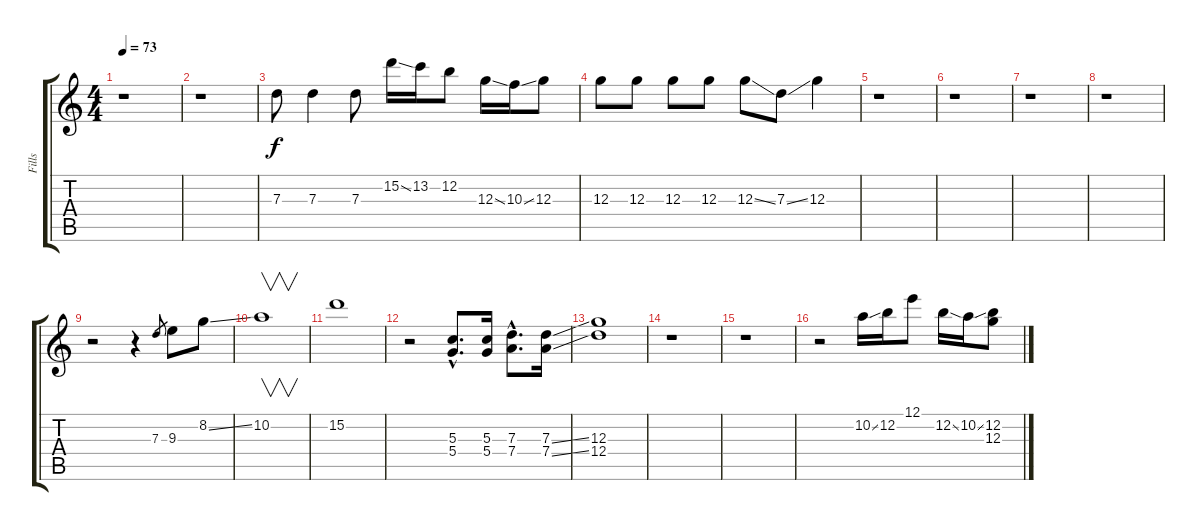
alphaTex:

\track ("Fills" "Fills") {instrument distortionguitar}
\staff {score tabs}
\tuning (E4 B3 G3 D3 A2 E2) {hide}
\ts (4 4)
\tempo 73
\clef g2
\ks c
r.1{dy f} |
r.1 |
7.3.8 7.3.4 7.3.8 15.2{ss}.16 13.2.16 12.2.8 12.3{ss}.16 10.3{ss}.16 12.3.8 |
12.3.8 12.3.8 12.3.8 12.3.8 12.3{ss}.8 7.3{ss}.8 12.3.4 |
r.1 |
r.1 |
r.1 |
r.1 |
r.2 r.4 7.3.8{gr} 9.3.8 8.2{ss}.8 |
10.2.1{v} |
15.2.1 |
r.2 (5.3{hac} 5.4{hac}).8{d} (5.3 5.4).16 (7.3{hac} 7.4{hac}).8{d} (7.3{ss} 7.4{ss}).16 |
(12.3 12.4).1 |
r.1 |
r.1 |
r.2 10.2{ss}.16 12.2.16 12.1.8 12.2{ss}.16 10.2{ss}.16 (12.2 12.3).8
